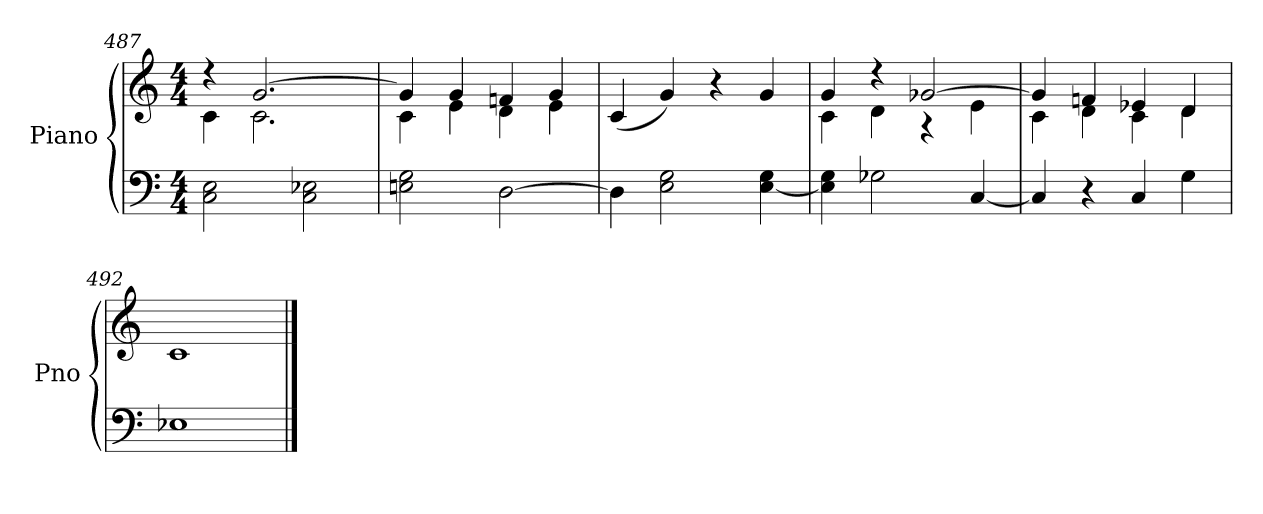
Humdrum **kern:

**kern	**kern
*part1	*part1
*staff2	*staff1
*I"Piano	*
*I'Pno	*
!!LO:LB:g=z
*clefF4	*clefG2
*k[]	*k[]
*M4/4	*M4/4
=487	=487
*	*^
2C\ 2E\	4rdd	4c\
.	[2.g/	2.c\
2C\ 2E-X\	.	.
=488	=488	=488
2En\ 2G\	4g/]	4c\
.	4g/	4e\
[2D\	4fn/	4d\
.	4g/	4e\
*	*v	*v
=489	=489
4D\]	(>4c/
2E\ 2G\	4g/)
.	4r
[4E\ 4G\	4g/
=490	=490
*	*^
4E\] 4G\	4g/	4c\
2G-X\	4rdd	4d\
.	[2g-X/	4rA
[4C/	.	4e\
=491	=491	=491
4C/]	4g-/]	4c\
4r	4fn/	4d\
4C/	4e-X/	4c\
4G\	4d/	4d\
*	*v	*v
=492	=492
1E-X	1c
==	==
*-	*-
